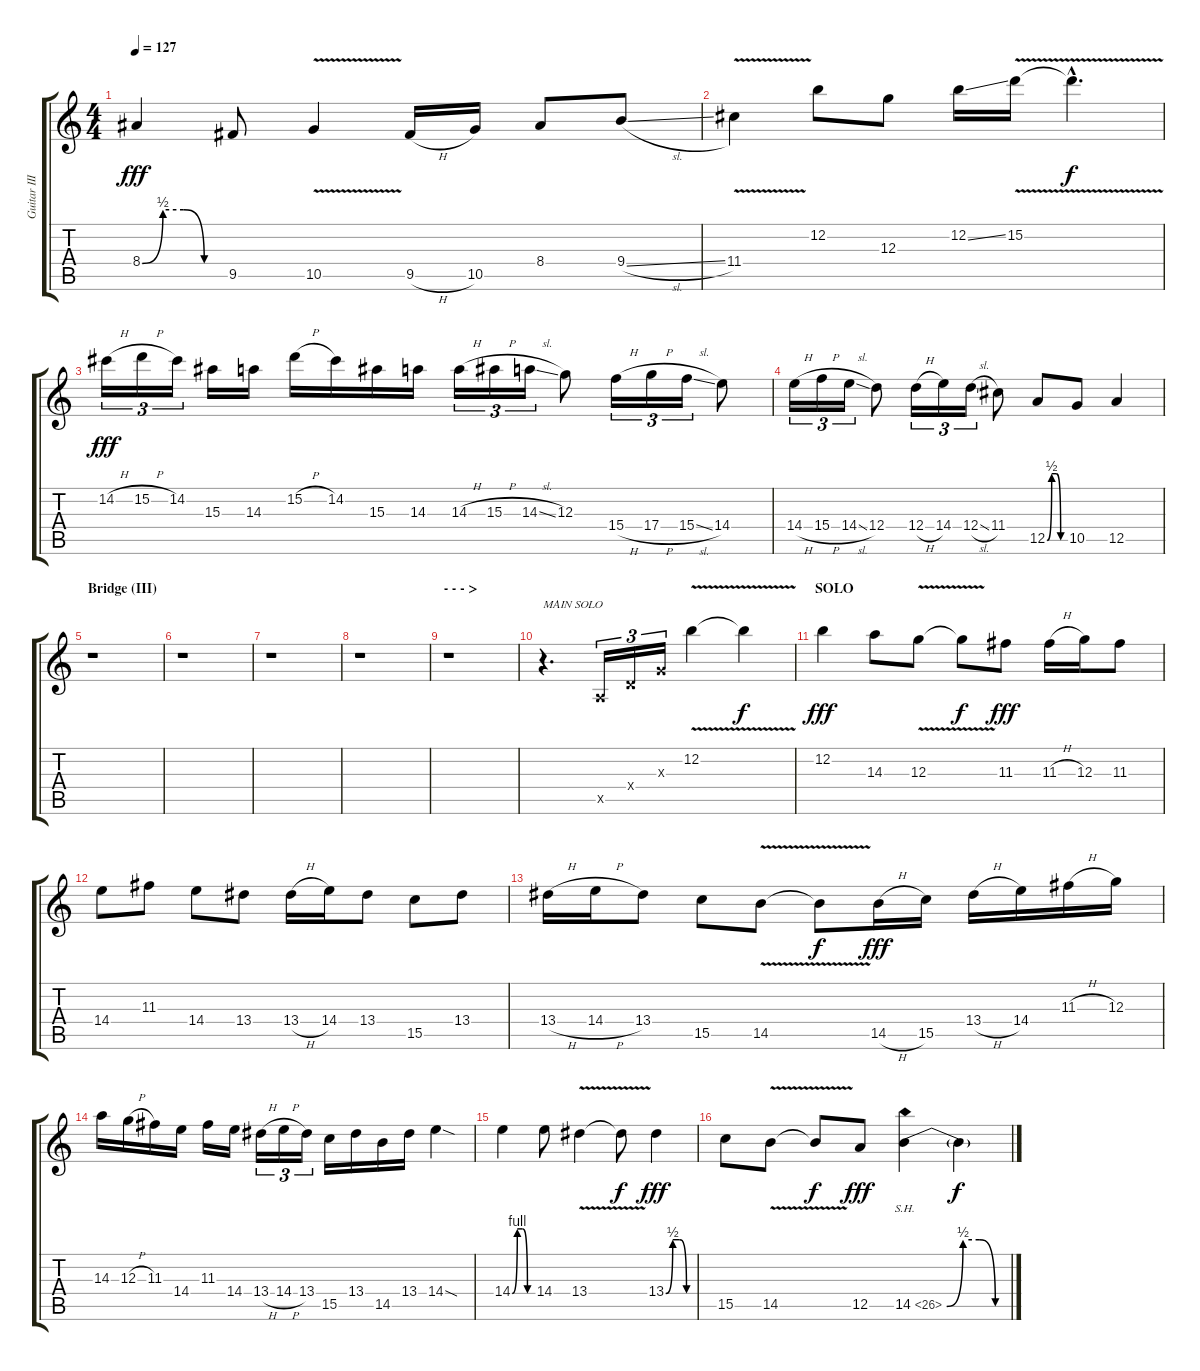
\track ("Guitar III" "Guitar III") {instrument distortionguitar}
\staff {score tabs}
\tuning (E4 B3 G3 D3 A2 E2) {hide}
\ts (4 4)
\tempo 127
\clef g2
\ks c
8.4{be (custom 0 0 15 2 30 2 45 0 60 0)}.4{dy fff} 9.5.8 10.5{v}.4 9.5{h}.16 10.5.16 8.4.8 9.4{sl}.8 |
11.4{v}.4 12.2.8 12.3.8 12.2{ss}.16 15.2{v}.16 15.2{hac t}.4{d dy f} |
14.2{h}.16{tu (3 2) dy fff} 15.2{h}.16{tu (3 2)} 14.2.16{tu (3 2)} 15.3.16 14.3.16 15.2{h}.16 14.2.16 15.3.16 14.3.16 14.3{h}.16{tu (3 2)} 15.3{h}.16{tu (3 2)} 14.3{sl}.16{tu (3 2)} 12.3.8 15.4{h}.16{tu (3 2)} 17.4{h}.16{tu (3 2)} 15.4{sl}.16{tu (3 2)} 14.4.8 |
14.4{h}.16{tu (3 2)} 15.4{h}.16{tu (3 2)} 14.4{sl}.16{tu (3 2)} 12.4.8 12.4{h}.16{tu (3 2)} 14.4.16{tu (3 2)} 12.4{sl}.16{tu (3 2)} 11.4.8 12.5{be (custom 0 0 15 2 30 2 45 0 60 0)}.8 10.5.8 12.5.4 |
\section ("" "Bridge (III)")
r.1 |
r.1 |
r.1 |
r.1 |
\section ("" "- - - >")
r.1 |
r.4{d txt "MAIN SOLO"} 0.5{x}.16{tu (3 2)} 0.4{x}.16{tu (3 2)} 0.3{x}.16{tu (3 2)} 12.2{v}.4 12.2{t}.4{dy f} |
\section ("" "SOLO")
12.2.4{dy fff} 14.3.8 12.3{v}.8 12.3{t}.8{dy f} 11.3.8{dy fff} 11.3{h}.16 12.3.16 11.3.8 |
14.4.8 11.3.8 14.4.8 13.4.8 13.4{h}.16 14.4.16 13.4.8 15.5.8 13.4.8 |
13.4{h}.16 14.4{h}.16 13.4.8 15.5.8 14.5{v}.8 14.5{t}.8{dy f} 14.5{h}.16{dy fff} 15.5.16 13.4{h}.16 14.4.16 11.3{h}.16 12.3.16 |
14.3.16 12.3{h}.16 11.3.16 14.4.16 11.3.16 14.4.16 13.4{h}.16{tu (3 2)} 14.4{h}.16{tu (3 2)} 13.4.16{tu (3 2)} 15.5.16 13.4.16 14.5.16 13.4.16 14.4{sod}.4 |
14.4{be (custom 0 0 15 4 30 4 45 0 60 0)}.4 14.4.8 13.4{v}.4 13.4{t}.8{dy f} 13.4{be (custom 0 0 15 2 30 2 45 0 60 0)}.4{dy fff} |
15.5.8 14.5{v}.8 14.5{t}.8{dy f} 12.5.8{dy fff} 14.5{be (custom 0 0 15 2 30 2 45 0 60 0) sh 12}.4 14.5{t}.4{dy f}
